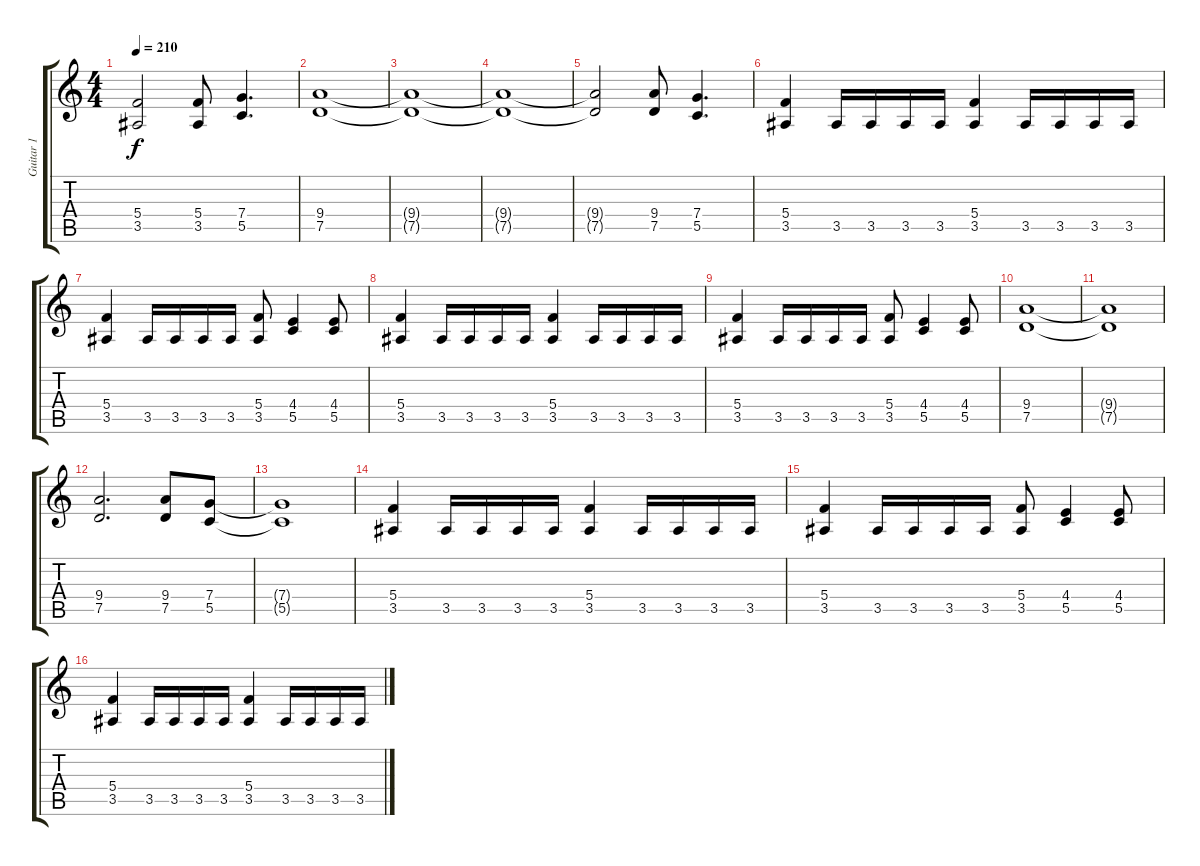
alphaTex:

\track ("Guitar 1" "Guitar 1") {instrument overdrivenguitar}
\staff {score tabs}
\tuning (D4 A3 F3 C3 G2 D2) {hide}
\ts (4 4)
\tempo 210
\clef g2
\ks c
(5.4{t} 3.5{t}).2{dy f} (5.4 3.5).8 (7.4 5.5).4{d} |
(9.4 7.5).1 |
(9.4{t} 7.5{t}).1 |
(9.4{t} 7.5{t}).1 |
(9.4{t} 7.5{t}).2 (9.4 7.5).8 (7.4 5.5).4{d} |
(5.4 3.5).4 3.5.16 3.5.16 3.5.16 3.5.16 (5.4 3.5).4 3.5.16 3.5.16 3.5.16 3.5.16 |
(5.4 3.5).4 3.5.16 3.5.16 3.5.16 3.5.16 (5.4 3.5).8 (4.4 5.5).4 (4.4 5.5).8 |
(5.4 3.5).4 3.5.16 3.5.16 3.5.16 3.5.16 (5.4 3.5).4 3.5.16 3.5.16 3.5.16 3.5.16 |
(5.4 3.5).4 3.5.16 3.5.16 3.5.16 3.5.16 (5.4 3.5).8 (4.4 5.5).4 (4.4 5.5).8 |
(9.4 7.5).1 |
(9.4{t} 7.5{t}).1 |
(9.4 7.5).2{d} (9.4 7.5).8 (7.4 5.5).8 |
(7.4{t} 5.5{t}).1 |
(5.4 3.5).4 3.5.16 3.5.16 3.5.16 3.5.16 (5.4 3.5).4 3.5.16 3.5.16 3.5.16 3.5.16 |
(5.4 3.5).4 3.5.16 3.5.16 3.5.16 3.5.16 (5.4 3.5).8 (4.4 5.5).4 (4.4 5.5).8 |
(5.4 3.5).4 3.5.16 3.5.16 3.5.16 3.5.16 (5.4 3.5).4 3.5.16 3.5.16 3.5.16 3.5.16
